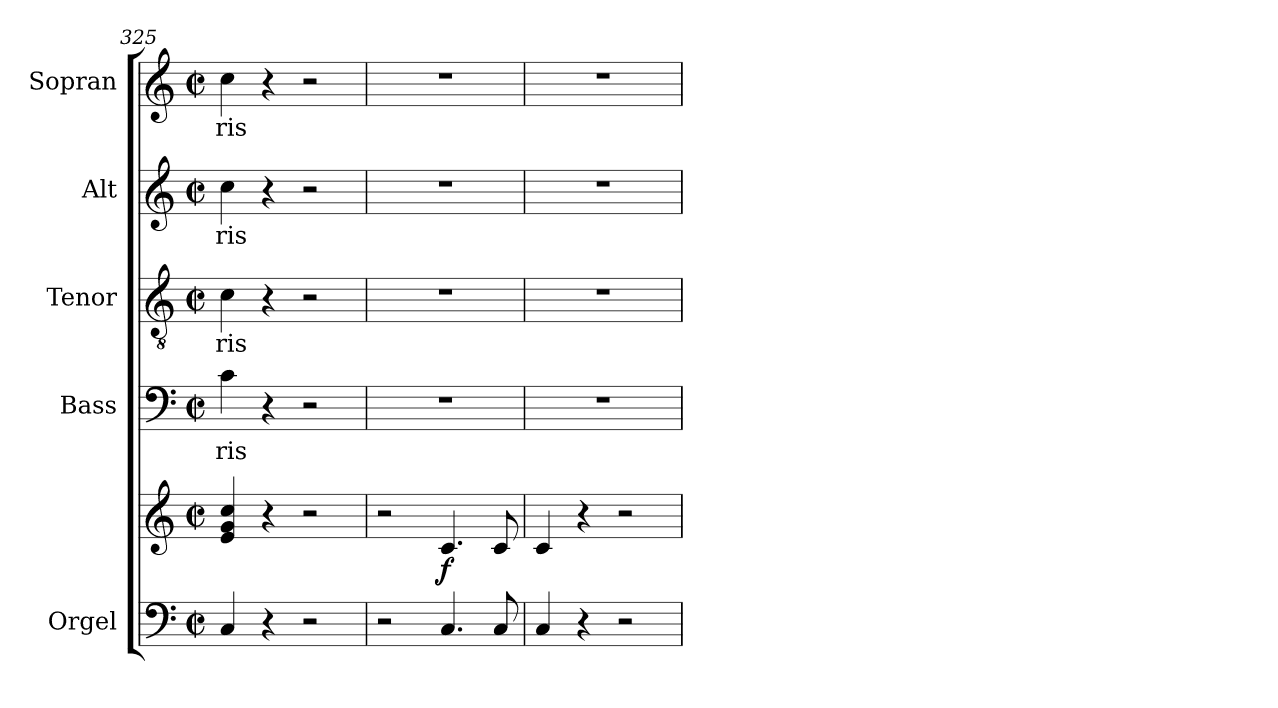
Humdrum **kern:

**kern	**kern	**dynam	**kern	**text	**kern	**text	**kern	**text	**kern	**text
*part5	*part5	*part5	*part4	*part4	*part3	*part3	*part2	*part2	*part1	*part1
*staff6	*staff5	*staff5/6	*staff4	*staff4	*staff3	*staff3	*staff2	*staff2	*staff1	*staff1
*I"Orgel	*	*	*I"Bass	*	*I"Tenor	*	*I"Alt	*	*I"Sopran	*
*I'Org.	*	*	*I'B.	*	*I'T.	*	*I'A.	*	*I'S.	*
*clefF4	*clefG2	*	*clefF4	*	*clefGv2	*	*clefG2	*	*clefG2	*
*k[]	*k[]	*	*k[]	*	*k[]	*	*k[]	*	*k[]	*
*C:	*C:	*	*C:	*	*C:	*	*C:	*	*C:	*
*M2/2	*M2/2	*	*M2/2	*	*M2/2	*	*M2/2	*	*M2/2	*
*met(c|)	*met(c|)	*	*met(c|)	*	*met(c|)	*	*met(c|)	*	*met(c|)	*
=325	=325	=325	=325	=325	=325	=325	=325	=325	=325	=325
!	!	!	!	!LO:LY:b	!	!LO:LY:b	!	!LO:LY:b	!	!LO:LY:b
4C/	4e/ 4g/ 4cc/	.	4c\	-ris	4c\	-ris	4cc\	-ris	4cc\	-ris
4r	4r	.	4r	.	4r	.	4r	.	4r	.
2r	2r	.	2r	.	2r	.	2r	.	2r	.
=326	=326	=326	=326	=326	=326	=326	=326	=326	=326	=326
2r	2r	.	1r	.	1r	.	1r	.	1r	.
!	!	!LO:DY:b	!	!	!	!	!	!	!	!
4.C/	4.c/	f	.	.	.	.	.	.	.	.
8C/	8c/	.	.	.	.	.	.	.	.	.
=327	=327	=327	=327	=327	=327	=327	=327	=327	=327	=327
4C/	4c/	.	1r	.	1r	.	1r	.	1r	.
4r	4r	.	.	.	.	.	.	.	.	.
2r	2r	.	.	.	.	.	.	.	.	.
=	=	=	=	=	=	=	=	=	=	=
*-	*-	*-	*-	*-	*-	*-	*-	*-	*-	*-
